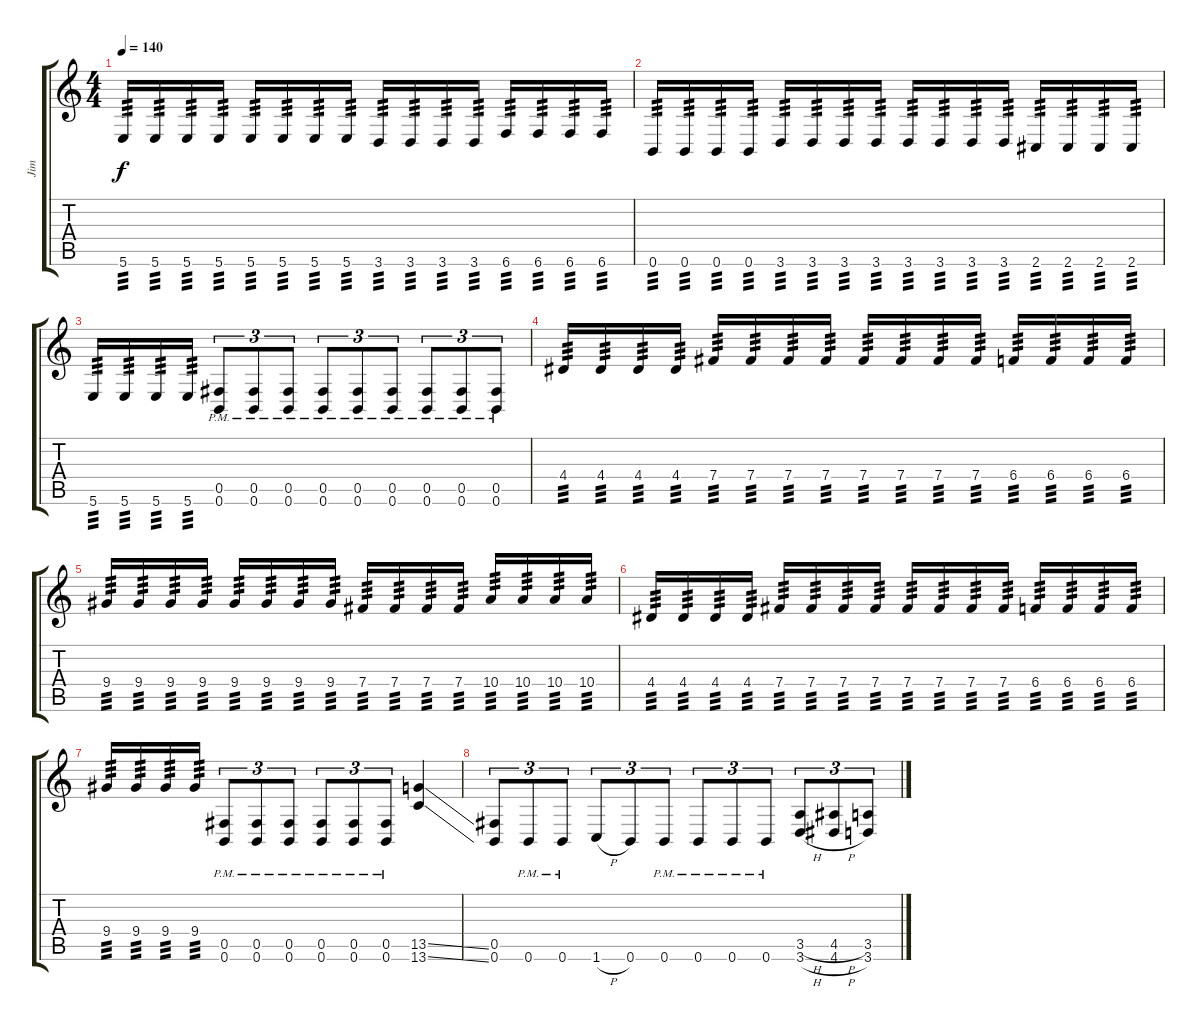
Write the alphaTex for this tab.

\track ("Jim" "Jim") {instrument distortionguitar}
\staff {score tabs}
\tuning (Db4 Ab3 E3 B2 Gb2 B1) {hide}
\ts (4 4)
\tempo 140
\clef g2
\ks c
5.6.16{tp 3 dy f} 5.6.16{tp 3} 5.6.16{tp 3} 5.6.16{tp 3} 5.6.16{tp 3} 5.6.16{tp 3} 5.6.16{tp 3} 5.6.16{tp 3} 3.6.16{tp 3} 3.6.16{tp 3} 3.6.16{tp 3} 3.6.16{tp 3} 6.6.16{tp 3} 6.6.16{tp 3} 6.6.16{tp 3} 6.6.16{tp 3} |
0.6.16{tp 3} 0.6.16{tp 3} 0.6.16{tp 3} 0.6.16{tp 3} 3.6.16{tp 3} 3.6.16{tp 3} 3.6.16{tp 3} 3.6.16{tp 3} 3.6.16{tp 3} 3.6.16{tp 3} 3.6.16{tp 3} 3.6.16{tp 3} 2.6.16{tp 3} 2.6.16{tp 3} 2.6.16{tp 3} 2.6.16{tp 3} |
5.6.16{tp 3} 5.6.16{tp 3} 5.6.16{tp 3} 5.6.16{tp 3} (0.5{pm} 0.6{pm}).8{tu (3 2)} (0.5{pm} 0.6{pm}).8{tu (3 2)} (0.5{pm} 0.6{pm}).8{tu (3 2)} (0.5{pm} 0.6{pm}).8{tu (3 2)} (0.5{pm} 0.6{pm}).8{tu (3 2)} (0.5{pm} 0.6{pm}).8{tu (3 2)} (0.5{pm} 0.6{pm}).8{tu (3 2)} (0.5{pm} 0.6{pm}).8{tu (3 2)} (0.5{pm} 0.6{pm}).8{tu (3 2)} |
4.4.16{tp 3} 4.4.16{tp 3} 4.4.16{tp 3} 4.4.16{tp 3} 7.4.16{tp 3} 7.4.16{tp 3} 7.4.16{tp 3} 7.4.16{tp 3} 7.4.16{tp 3} 7.4.16{tp 3} 7.4.16{tp 3} 7.4.16{tp 3} 6.4.16{tp 3} 6.4.16{tp 3} 6.4.16{tp 3} 6.4.16{tp 3} |
9.4.16{tp 3} 9.4.16{tp 3} 9.4.16{tp 3} 9.4.16{tp 3} 9.4.16{tp 3} 9.4.16{tp 3} 9.4.16{tp 3} 9.4.16{tp 3} 7.4.16{tp 3} 7.4.16{tp 3} 7.4.16{tp 3} 7.4.16{tp 3} 10.4.16{tp 3} 10.4.16{tp 3} 10.4.16{tp 3} 10.4.16{tp 3} |
4.4.16{tp 3} 4.4.16{tp 3} 4.4.16{tp 3} 4.4.16{tp 3} 7.4.16{tp 3} 7.4.16{tp 3} 7.4.16{tp 3} 7.4.16{tp 3} 7.4.16{tp 3} 7.4.16{tp 3} 7.4.16{tp 3} 7.4.16{tp 3} 6.4.16{tp 3} 6.4.16{tp 3} 6.4.16{tp 3} 6.4.16{tp 3} |
9.4.16{tp 3} 9.4.16{tp 3} 9.4.16{tp 3} 9.4.16{tp 3} (0.5{pm} 0.6{pm}).8{tu (3 2)} (0.5{pm} 0.6{pm}).8{tu (3 2)} (0.5{pm} 0.6{pm}).8{tu (3 2)} (0.5{pm} 0.6{pm}).8{tu (3 2)} (0.5{pm} 0.6{pm}).8{tu (3 2)} (0.5{pm} 0.6{pm}).8{tu (3 2)} (13.5{ss} 13.6{ss}).4 |
(0.5 0.6).8{tu (3 2)} 0.6{pm}.8{tu (3 2)} 0.6{pm}.8{tu (3 2)} 1.6{h}.8{tu (3 2)} 0.6.8{tu (3 2)} 0.6{pm}.8{tu (3 2)} 0.6{pm}.8{tu (3 2)} 0.6{pm}.8{tu (3 2)} 0.6{pm}.8{tu (3 2)} (3.5{h} 3.6{h}).8{tu (3 2)} (4.5{h} 4.6{h}).8{tu (3 2)} (3.5 3.6).8{tu (3 2)}
